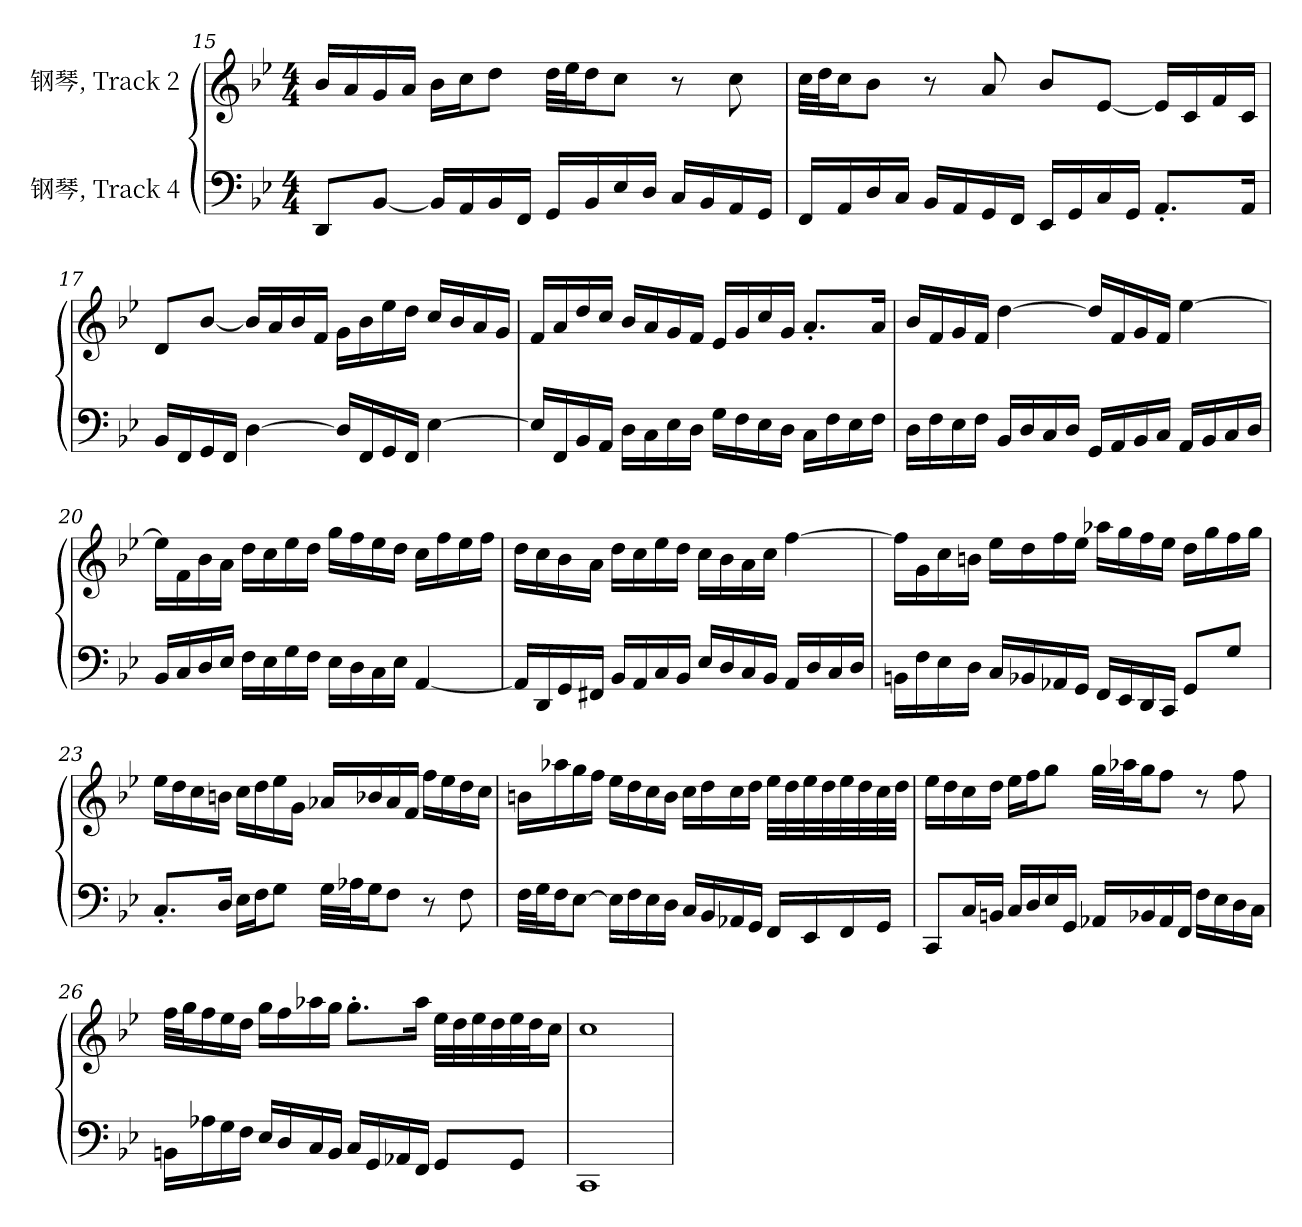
**kern	**kern
*part2	*part1
*staff2	*staff1
*I"钢琴, Track 4	*I"钢琴, Track 2
!!LO:LB:g=z
*clefF4	*clefG2
*k[b-e-]	*k[b-e-]
*M4/4	*M4/4
=15	=15
8DD/L	16b-/LL
.	16a/
[8BB-/J	16g/
.	16a/JJ
16BB-/LL]	16b-\LL
16AA/	16cc\J
16BB-/	8dd\J
16FF/JJ	.
16GG/LL	32dd\LLL
.	32ee-\J
16BB-/	16dd\J
16E-/	8cc\J
16D/JJ	.
16C/LL	8r
16BB-/	.
16AA/	8cc\
16GG/JJ	.
=16	=16
16FF/LL	32cc\LLL
.	32dd\J
16AA/	16cc\J
16D/	8b-\J
16C/JJ	.
16BB-/LL	8r
16AA/	.
16GG/	8a/
16FF/JJ	.
16EE-/LL	8b-/L
16GG/	.
16C/	[8e-/J
16GG/JJ	.
8.AA'/L	16e-/LL]
.	16c/
.	16f/
16AA/Jk	16c/JJ
!!LO:LB:g=z
=17	=17
16BB-/LL	8d/L
16FF/	.
16GG/	[8b-/J
16FF/JJ	.
[4D\	16b-/LL]
.	16a/
.	16b-/
.	16f/JJ
16D/LL]	16g\LL
16FF/	16b-\
16GG/	16ee-\
16FF/JJ	16dd\JJ
[4E-\	16cc/LL
.	16b-/
.	16a/
.	16g/JJ
=18	=18
16E-/LL]	16f/LL
16FF/	16a/
16BB-/	16dd/
16AA/JJ	16cc/JJ
16D\LL	16b-/LL
16C\	16a/
16E-\	16g/
16D\JJ	16f/JJ
16G\LL	16e-/LL
16F\	16g/
16E-\	16cc/
16D\JJ	16g/JJ
16C\LL	8.a'/L
16F\	.
16E-\	.
16F\JJ	16a/Jk
!!LO:LB:g=z
=19	=19
16D\LL	16b-/LL
16F\	16f/
16E-\	16g/
16F\JJ	16f/JJ
16BB-/LL	[4dd\
16D/	.
16C/	.
16D/JJ	.
16GG/LL	16dd/LL]
16AA/	16f/
16BB-/	16g/
16C/JJ	16f/JJ
16AA/LL	[4ee-\
16BB-/	.
16C/	.
16D/JJ	.
=20	=20
16BB-/LL	16ee-\LL]
16C/	16f\
16D/	16b-\
16E-/JJ	16a\JJ
16F\LL	16dd\LL
16E-\	16cc\
16G\	16ee-\
16F\JJ	16dd\JJ
16E-\LL	16gg\LL
16D\	16ff\
16C\	16ee-\
16E-\JJ	16dd\JJ
[4AA/	16cc\LL
.	16ff\
.	16ee-\
.	16ff\JJ
!!LO:LB:g=z
=21	=21
16AA/LL]	16dd\LL
16DD/	16cc\
16GG/	16b-\
16FF#X/JJ	16a\JJ
16BB-/LL	16dd\LL
16AA/	16cc\
16C/	16ee-\
16BB-/JJ	16dd\JJ
16E-/LL	16cc\LL
16D/	16b-\
16C/	16a\
16BB-/JJ	16cc\JJ
16AA/LL	[4ff\
16D/	.
16C/	.
16D/JJ	.
=22	=22
16BBn\LL	16ff\LL]
16F\	16g\
16E-\	16cc\
16D\JJ	16bn\JJ
16C/LL	16ee-\LL
16BB-X/	16dd\
16AA-X/	16ff\
16GG/JJ	16ee-\JJ
16FF/LL	16aa-X\LL
16EE-/	16gg\
16DD/	16ff\
16CC/JJ	16ee-\JJ
8GG/L	16dd\LL
.	16gg\
8G/J	16ff\
.	16gg\JJ
!!LO:LB:g=z
=23	=23
8.C'/L	16ee-\LL
.	16dd\
.	16cc\
16D/Jk	16bn\JJ
16E-\LL	16cc\LL
16F\J	16dd\
8G\J	16ee-\
.	16g\JJ
32G\LLL	16a-X/LL
32A-X\J	.
16G\J	16b-X/
8F\J	16a-/
*	*MM82
.	16f/JJ
8r	16ff\LL
.	16ee-\
8F\	16dd\
.	16cc\JJ
=24	=24
32F\LLL	16bn\LL
32G\J	.
16F\J	16aa-X\
[8E-\J	16gg\
.	16ff\JJ
16E-\LL]	16ee-\LL
16F\	16dd\
16E-\	16cc\
16D\JJ	16b\JJ
16C/LL	16cc\LL
16BB-/	16dd\
16AA-X/	16cc\
16GG/JJ	16dd\JJ
16FF/LL	32ee-\LLL
.	32dd\
16EE-/	32ee-\
.	32dd\
16FF/	32ee-\
.	32dd\
16GG/JJ	32cc\
.	32dd\JJJ
!!LO:PB:g=z
=25	=25
8CC/L	16ee-\LL
.	16dd\
16C/L	16cc\
16BBn/JJ	16dd\JJ
16C/LL	16ee-\LL
16D/	16ff\J
16E-/	8gg\J
16GG/JJ	.
16AA-X/LL	32gg\LLL
.	32aa-X\J
16BB-X/	16gg\J
16AA-/	8ff\J
16FF/JJ	.
16F\LL	8r
16E-\	.
16D\	8ff\
16C\JJ	.
=26	=26
*	*MM81
16BBn\LL	32ff\LLL
.	32gg\J
*	*MM80
16A-X\	16ff\
16G\	16ee-\
*	*MM76
16F\JJ	16dd\JJ
16E-/LL	16gg\LL
16D/	16ff\
*	*MM70
16C/	16aa-X\
16BB/JJ	16gg\JJ
*	*MM66
16C/LL	8.gg'\L
16GG/	.
16AA-X/	.
*	*MM60
16FF/JJ	16aa-\Jk
8GG/L	32ee-\LLL
.	32dd\
*	*MM56
.	32ee-\
.	32dd\
8GG/J	32ee-\
.	32dd\J
.	16cc\JJ
=27	=27
*	*MM50
1CC	1cc
=	=
*-	*-
